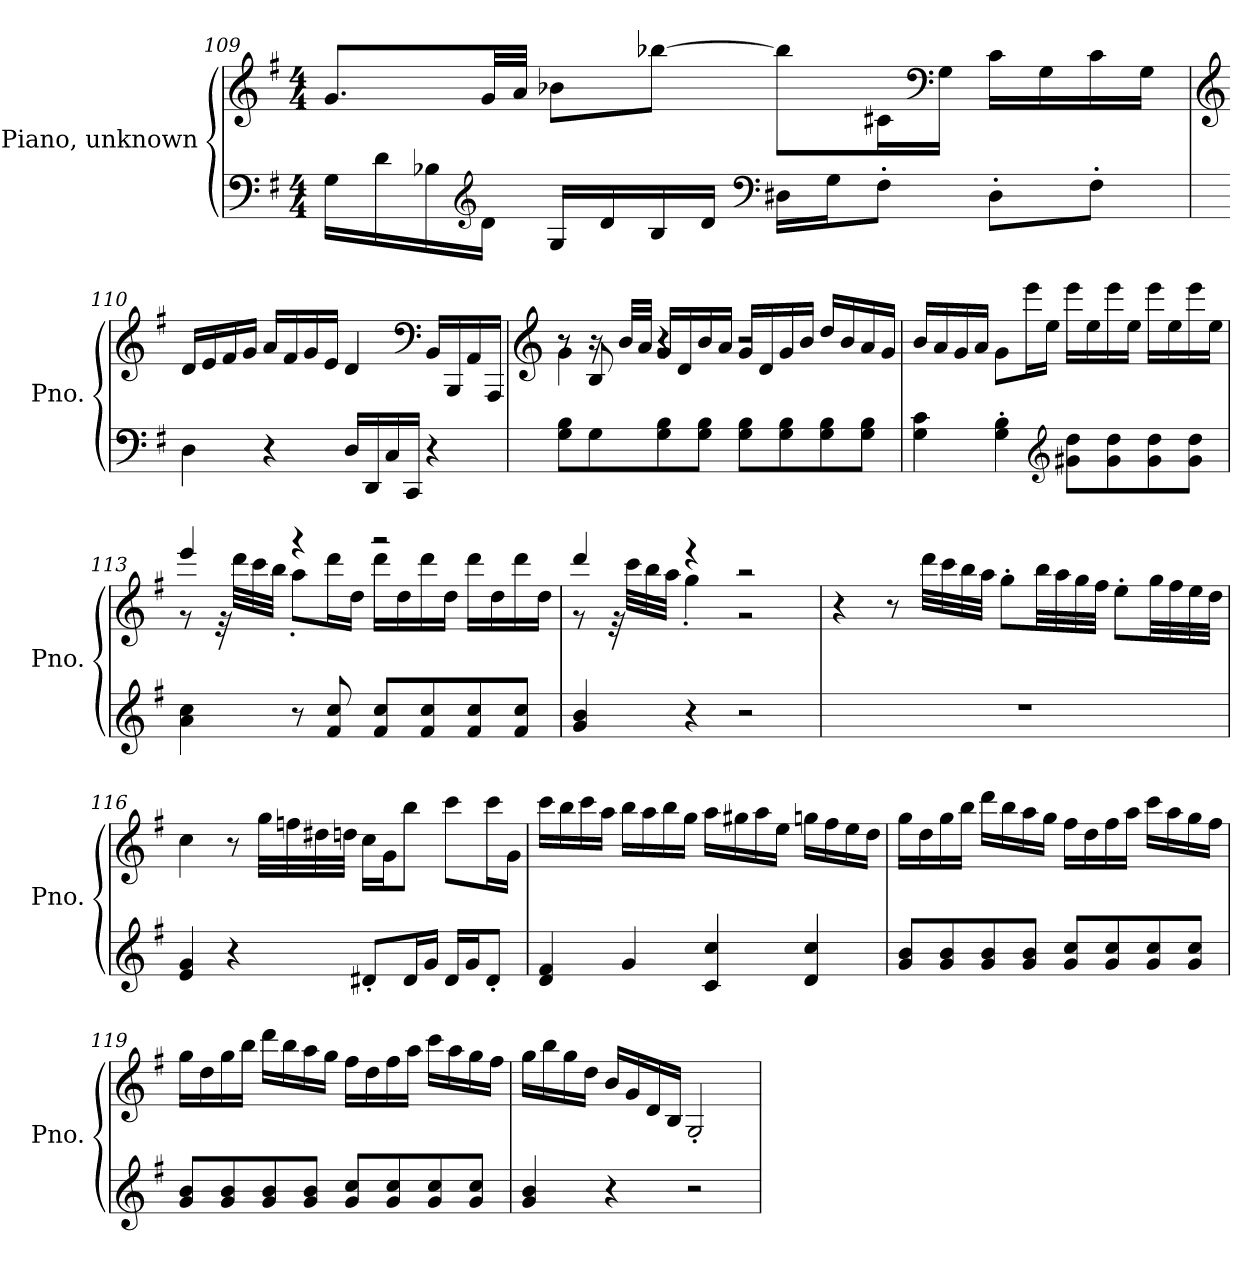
**kern	**kern
*part1	*part1
*staff2	*staff1
*I"Piano, unknown	*
*I'Pno.	*
!!LO:LB:g=z
*clefF4	*clefG2
*k[f#]	*k[f#]
*M4/4	*M4/4
=109	=109
16G\LL	8.g/L
16d\	.
16B-X\	.
*clefG2	*
16d\JJ	32g/LL
.	32a/JJJ
16G/LL	8b-X\L
16d/	.
16B-/	[8bb-X\J
16d/JJ	.
*clefF4	*
16D#X\LL	8bb-\L]
16G\J	.
8F#'\J	16c#X\L
*	*clefF4
.	16G\JJ
8D#'\L	16c#\LL
.	16G\
8F#'\J	16c#\
.	16G\JJ
=110	=110
*	*clefG2
4D\	16d/LL
.	16e/
.	16f#/
.	16g/JJ
4r	16a/LL
.	16f#/
.	16g/
.	16e/JJ
16D/LL	4d/
16DD/	.
16C/	.
16CC/JJ	.
*	*clefF4
4r	16BB/LL
.	16BBB/
.	16AA/
.	16AAA/JJ
!!LO:LB:g=z
=111	=111
*	*clefG2
*	*^
*	*	*^
8G\ 8B\L	8r	4g\	8r
8G\	16r	.	8B/
.	32b/LLL	.	.
.	32a/JJJ	.	.
8G\ 8B\	16g/LL	4r	4r
.	16d/	.	.
8G\ 8B\J	16b/	.	.
.	16a/JJ	.	.
8G\ 8B\L	16g/LL	2r	2r
.	16d/	.	.
8G\ 8B\	16g/	.	.
.	16b/JJ	.	.
8G\ 8B\	16dd/LL	.	.
.	16b/	.	.
8G\ 8B\J	16a/	.	.
.	16g/JJ	.	.
*	*v	*v	*v
=112	=112
4G\ 4c\	16b/LL
.	16a/
.	16g/
.	16a/JJ
4G\' 4B\'	8g\L
.	16eee\L
.	16ee\JJ
*clefG2	*
8g#X\ 8dd\L	16eee\LL
.	16ee\
8g#\ 8dd\	16eee\
.	16ee\JJ
8g#\ 8dd\	16eee\LL
.	16ee\
8g#\ 8dd\J	16eee\
.	16ee\JJ
!!LO:PB:g=z
=113	=113
*	*^
4a\ 4cc\	4eee/	8r
.	.	32r
.	.	32ddd\LLL
.	.	32ccc\
.	.	32bb\JJJ
8r	4r	8aa'\L
8f#/ 8cc/	.	16ddd\L
.	.	16dd\JJ
8f#/ 8cc/L	2r	16ddd\LL
.	.	16dd\
8f#/ 8cc/	.	16ddd\
.	.	16dd\JJ
8f#/ 8cc/	.	16ddd\LL
.	.	16dd\
8f#/ 8cc/J	.	16ddd\
.	.	16dd\JJ
=114	=114	=114
4g/ 4b/	4ddd/	8r
.	.	32r
.	.	32ccc\LLL
.	.	32bb\
.	.	32aa\JJJ
4r	4r	4gg'\
2r	2r	2r
*	*v	*v
=115	=115
1r	4r
.	8r
.	32ddd\LLL
.	32ccc\
.	32bb\
.	32aa\JJJ
.	8gg'\L
.	32bb\LL
.	32aa\
.	32gg\
.	32ff#\JJJ
.	8ee'\L
.	32gg\LL
.	32ff#\
.	32ee\
.	32dd\JJJ
!!LO:LB:g=z
=116	=116
4e/ 4g/	4cc\
4r	8r
.	32gg\LLL
.	32ffn\
.	32dd#X\
.	32ddn\JJJ
8d#X'/L	16cc\LL
.	16g\J
16d#/L	8bb\J
16g/JJ	.
16d#/LL	8ccc\L
16g/J	.
8d#'/J	16ccc\L
.	16g\JJ
=117	=117
4d/ 4f#/	16ccc\LL
.	16bb\
.	16ccc\
.	16aa\JJ
4g/	16bb\LL
.	16aa\
.	16bb\
.	16gg\JJ
4c/ 4cc/	16aa\LL
.	16gg#X\
.	16aa\
.	16ee\JJ
4d/ 4cc/	16ggn\LL
.	16ff#\
.	16ee\
.	16dd\JJ
!!LO:LB:g=z
=118	=118
8g/ 8b/L	16gg\LL
.	16dd\
8g/ 8b/	16gg\
.	16bb\JJ
8g/ 8b/	16ddd\LL
.	16bb\
8g/ 8b/J	16aa\
.	16gg\JJ
8g/ 8cc/L	16ff#\LL
.	16dd\
8g/ 8cc/	16ff#\
.	16aa\JJ
8g/ 8cc/	16ccc\LL
.	16aa\
8g/ 8cc/J	16gg\
.	16ff#\JJ
=119	=119
8g/ 8b/L	16gg\LL
.	16dd\
8g/ 8b/	16gg\
.	16bb\JJ
8g/ 8b/	16ddd\LL
.	16bb\
8g/ 8b/J	16aa\
.	16gg\JJ
8g/ 8cc/L	16ff#\LL
.	16dd\
8g/ 8cc/	16ff#\
.	16aa\JJ
8g/ 8cc/	16ccc\LL
.	16aa\
8g/ 8cc/J	16gg\
.	16ff#\JJ
=120	=120
4g/ 4b/	16gg\LL
.	16bb\
.	16gg\
.	16dd\JJ
4r	16b/LL
.	16g/
.	16d/
.	16B/JJ
2r	2G'/
=	=
*-	*-
